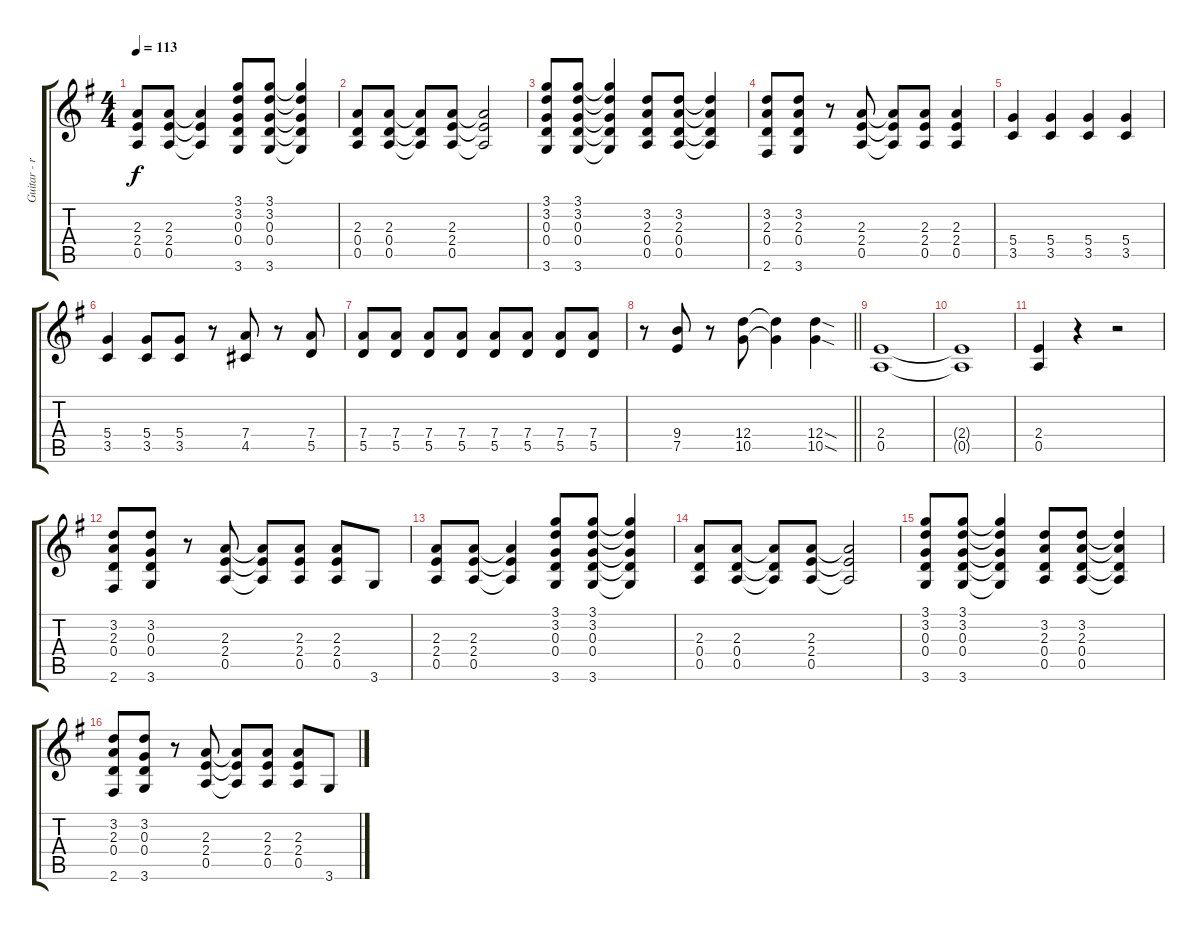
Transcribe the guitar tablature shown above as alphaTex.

\track ("Guitar - rhythm - right" "Guitar - r") {instrument overdrivenguitar}
\staff {score tabs}
\tuning (E4 B3 G3 D3 A2 E2) {hide}
\ts (4 4)
\tempo 113
\clef g2
\ks g
(2.3 2.4 0.5).8{dy f} (2.3 2.4 0.5).8 (2.3{t} 2.4{t} 0.5{t}).4 (3.1 3.2 0.3 0.4 3.6).8 (3.1 3.2 0.3 0.4 3.6).8 (3.1{t} 3.2{t} 0.3{t} 0.4{t} 3.6{t}).4 |
(2.3 0.4 0.5).8 (2.3 0.4 0.5).8 (2.3{t} 0.4{t} 0.5{t}).8 (2.3 2.4 0.5).8 (2.3{t} 2.4{t} 0.5{t}).2 |
(3.1 3.2 0.3 0.4 3.6).8 (3.1 3.2 0.3 0.4 3.6).8 (3.1{t} 3.2{t} 0.3{t} 0.4{t} 3.6{t}).4 (3.2 2.3 0.4 0.5).8 (3.2 2.3 0.4 0.5).8 (3.2{t} 2.3{t} 0.4{t} 0.5{t}).4 |
(3.2 2.3 0.4 2.6).8 (3.2 2.3 0.4 3.6).8 r.8 (2.3 2.4 0.5).8 (2.3{t} 2.4{t} 0.5{t}).8 (2.3 2.4 0.5).8 (2.3 2.4 0.5).4 |
(5.4 3.5).4 (5.4 3.5).4 (5.4 3.5).4 (5.4 3.5).4 |
(5.4 3.5).4 (5.4 3.5).8 (5.4 3.5).8 r.8 (7.4 4.5).8 r.8 (7.4 5.5).8 |
(7.4 5.5).8 (7.4 5.5).8 (7.4 5.5).8 (7.4 5.5).8 (7.4 5.5).8 (7.4 5.5).8 (7.4 5.5).8 (7.4 5.5).8 |
\barLineRight lightlight
r.8 (9.4 7.5).8 r.8 (12.4 10.5).8 (12.4{t} 10.5{t}).4 (12.4{sod} 10.5{sod}).4 |
(2.4 0.5).1 |
(2.4{t} 0.5{t}).1 |
(2.4 0.5).4 r.4 r.2 |
(3.2 2.3 0.4 2.6).8 (3.2 0.3 0.4 3.6).8 r.8 (2.3 2.4 0.5).8 (2.3{t} 2.4{t} 0.5{t}).8 (2.3 2.4 0.5).8 (2.3 2.4 0.5).8 3.6.8 |
(2.3 2.4 0.5).8 (2.3 2.4 0.5).8 (2.3{t} 2.4{t} 0.5{t}).4 (3.1 3.2 0.3 0.4 3.6).8 (3.1 3.2 0.3 0.4 3.6).8 (3.1{t} 3.2{t} 0.3{t} 0.4{t} 3.6{t}).4 |
(2.3 0.4 0.5).8 (2.3 0.4 0.5).8 (2.3{t} 0.4{t} 0.5{t}).8 (2.3 2.4 0.5).8 (2.3{t} 2.4{t} 0.5{t}).2 |
(3.1 3.2 0.3 0.4 3.6).8 (3.1 3.2 0.3 0.4 3.6).8 (3.1{t} 3.2{t} 0.3{t} 0.4{t} 3.6{t}).4 (3.2 2.3 0.4 0.5).8 (3.2 2.3 0.4 0.5).8 (3.2{t} 2.3{t} 0.4{t} 0.5{t}).4 |
(3.2 2.3 0.4 2.6).8 (3.2 0.3 0.4 3.6).8 r.8 (2.3 2.4 0.5).8 (2.3{t} 2.4{t} 0.5{t}).8 (2.3 2.4 0.5).8 (2.3 2.4 0.5).8 3.6.8
